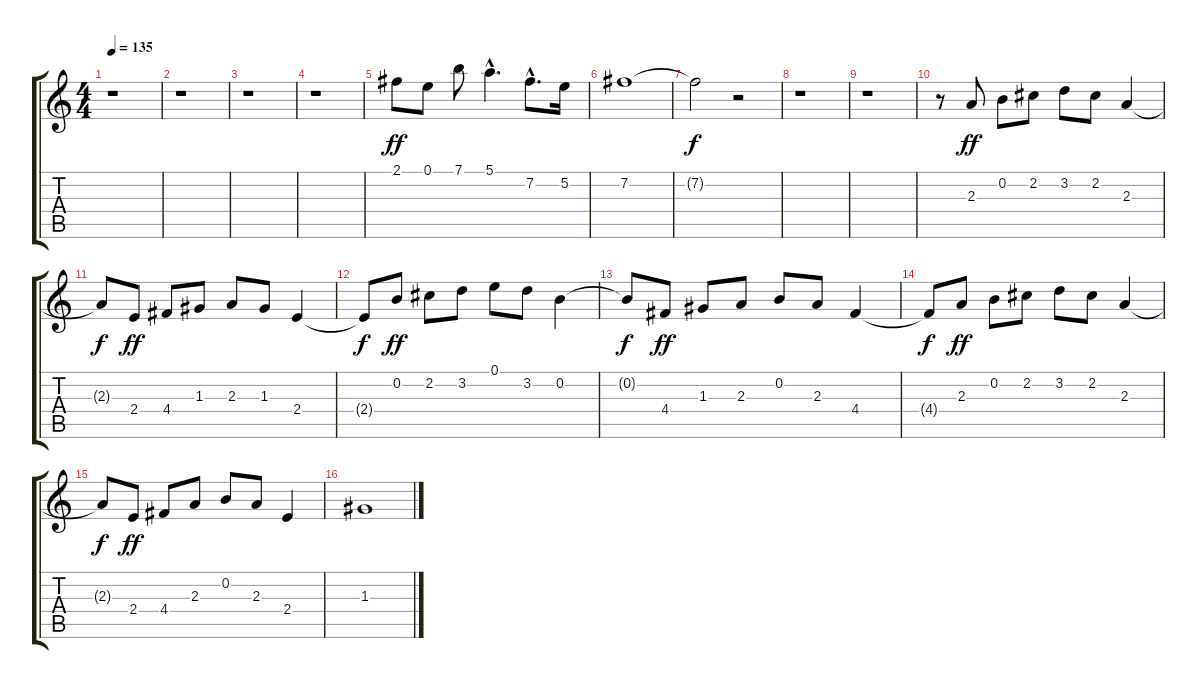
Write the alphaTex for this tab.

\track "" {instrument distortionguitar}
\staff {score tabs}
\tuning (E4 B3 G3 D3 A2 E2) {hide}
\ts (4 4)
\tempo 135
\clef g2
\ks c
r.1{dy pp} |
r.1 |
r.1 |
r.1 |
2.1.8{dy ff} 0.1.8 7.1.8 5.1{hac}.4{d} 7.2{hac}.8{d} 5.2.16 |
7.2.1 |
7.2{t}.2{dy f} r.2 |
r.1 |
r.1 |
r.8 2.3.8{dy ff} 0.2.8 2.2.8 3.2.8 2.2.8 2.3.4 |
2.3{t}.8{dy f} 2.4.8{dy ff} 4.4.8 1.3.8 2.3.8 1.3.8 2.4.4 |
2.4{t}.8{dy f} 0.2.8{dy ff} 2.2.8 3.2.8 0.1.8 3.2.8 0.2.4 |
0.2{t}.8{dy f} 4.4.8{dy ff} 1.3.8 2.3.8 0.2.8 2.3.8 4.4.4 |
4.4{t}.8{dy f} 2.3.8{dy ff} 0.2.8 2.2.8 3.2.8 2.2.8 2.3.4 |
2.3{t}.8{dy f} 2.4.8{dy ff} 4.4.8 2.3.8 0.2.8 2.3.8 2.4.4 |
1.3.1
